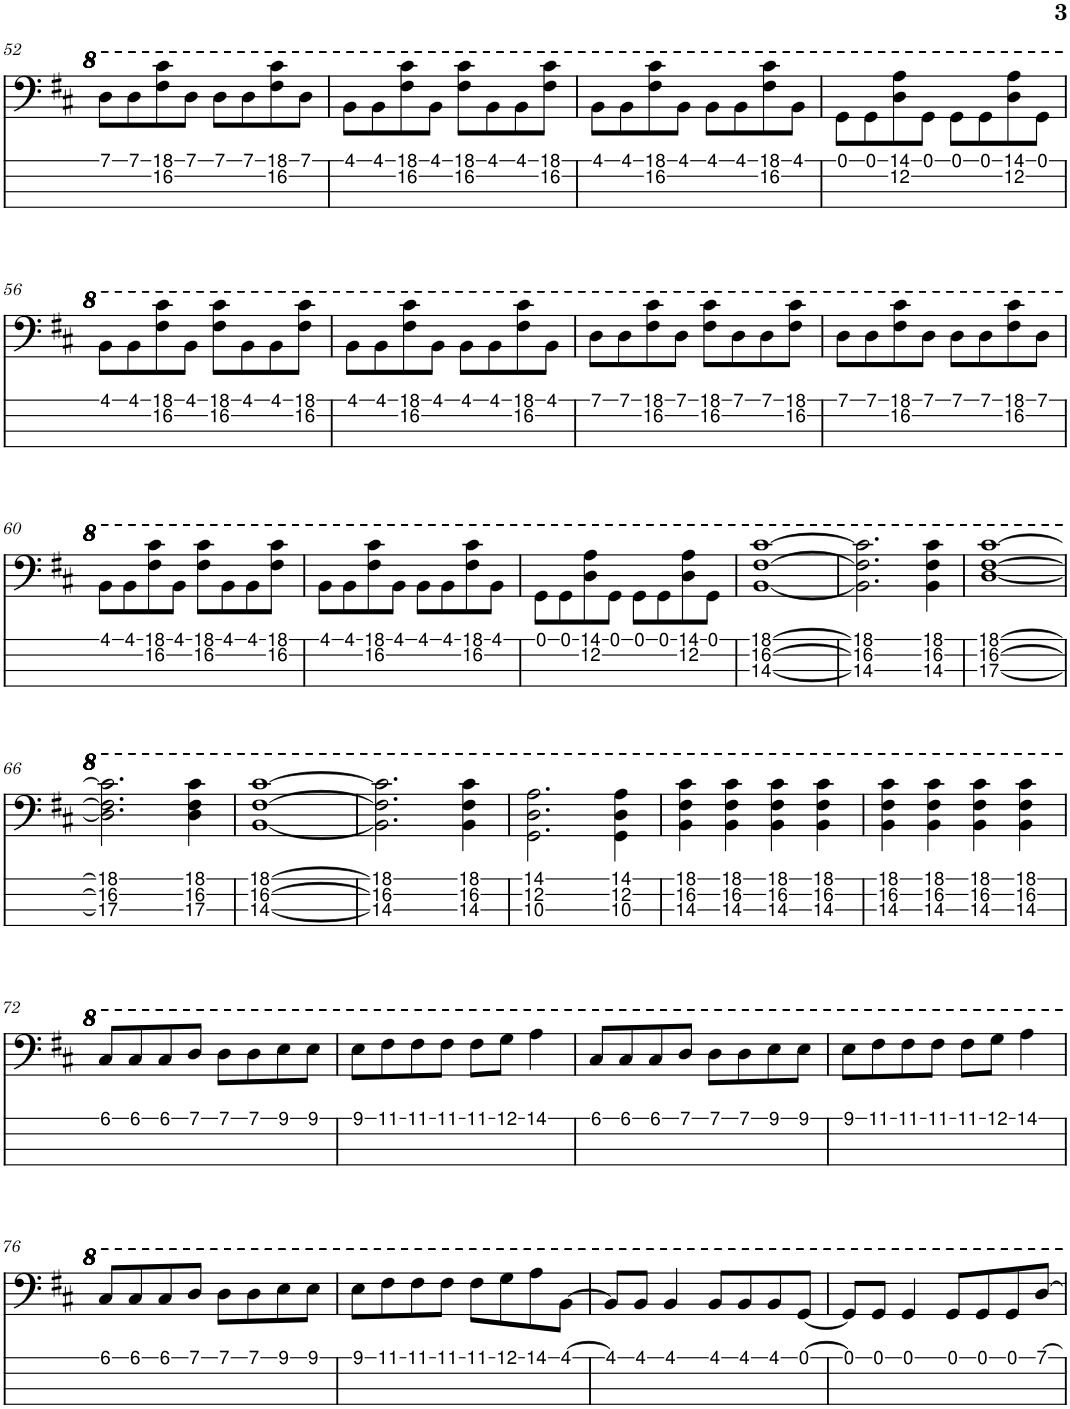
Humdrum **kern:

**kern	**kern
*part1	*part1
*staff2	*staff1
*I"Electric Bass	*
*I'El. B.	*
!!LO:PB:g=z
*	*clefF4
*Trd7c12	*Trd7c12
*k[f#c#]	*k[f#c#]
*M4/4	*M4/4
=52	=52
8dL	8d\L
8dJ	8d\
8f#\ 8cc#\L	8f#\ 8cc#\
8dJ	8d\J
8dL	8d\L
8dJ	8d\
8f#\ 8cc#\L	8f#\ 8cc#\
8dJ	8d\J
=53	=53
8BL	8B\L
8BJ	8B\
8f#\ 8cc#\L	8f#\ 8cc#\
8BJ	8B\J
8f#\ 8cc#\L	8f#\ 8cc#\L
8BJ	8B\
8BL	8B\
8f#\ 8cc#\J	8f#\ 8cc#\J
=54	=54
8BL	8B\L
8BJ	8B\
8f#\ 8cc#\L	8f#\ 8cc#\
8BJ	8B\J
8BL	8B\L
8BJ	8B\
8f#\ 8cc#\L	8f#\ 8cc#\
8BJ	8B\J
=55	=55
8GL	8G\L
8GJ	8G\
8d\ 8a\L	8d\ 8a\
8GJ	8G\J
8GL	8G\L
8GJ	8G\
8d\ 8a\L	8d\ 8a\
8GJ	8G\J
!!LO:LB:g=z
=56	=56
8BL	8B\L
8BJ	8B\
8f#\ 8cc#\L	8f#\ 8cc#\
8BJ	8B\J
8f#\ 8cc#\L	8f#\ 8cc#\L
8BJ	8B\
8BL	8B\
8f#\ 8cc#\J	8f#\ 8cc#\J
=57	=57
8BL	8B\L
8BJ	8B\
8f#\ 8cc#\L	8f#\ 8cc#\
8BJ	8B\J
8BL	8B\L
8BJ	8B\
8f#\ 8cc#\L	8f#\ 8cc#\
8BJ	8B\J
=58	=58
8dL	8d\L
8dJ	8d\
8f#\ 8cc#\L	8f#\ 8cc#\
8dJ	8d\J
8f#\ 8cc#\L	8f#\ 8cc#\L
8dJ	8d\
8dL	8d\
8f#\ 8cc#\J	8f#\ 8cc#\J
=59	=59
8dL	8d\L
8dJ	8d\
8f#\ 8cc#\L	8f#\ 8cc#\
8dJ	8d\J
8dL	8d\L
8dJ	8d\
8f#\ 8cc#\L	8f#\ 8cc#\
8dJ	8d\J
!!LO:LB:g=z
=60	=60
8BL	8B\L
8BJ	8B\
8f#\ 8cc#\L	8f#\ 8cc#\
8BJ	8B\J
8f#\ 8cc#\L	8f#\ 8cc#\L
8BJ	8B\
8BL	8B\
8f#\ 8cc#\J	8f#\ 8cc#\J
=61	=61
8BL	8B\L
8BJ	8B\
8f#\ 8cc#\L	8f#\ 8cc#\
8BJ	8B\J
8BL	8B\L
8BJ	8B\
8f#\ 8cc#\L	8f#\ 8cc#\
8BJ	8B\J
=62	=62
8GL	8G\L
8GJ	8G\
8d\ 8a\L	8d\ 8a\
8GJ	8G\J
8GL	8G\L
8GJ	8G\
8d\ 8a\L	8d\ 8a\
8GJ	8G\J
=63	=63
[1B [1f# [1cc#	[1B [1f# [1cc#
=64	=64
2.B] 2.f#] 2.cc#]	2.B\] 2.f#\] 2.cc#\]
4B 4f# 4cc#	4B\ 4f#\ 4cc#\
=65	=65
[1d [1f# [1cc#	[1d [1f# [1cc#
!!LO:LB:g=z
=66	=66
2.d] 2.f#] 2.cc#]	2.d\] 2.f#\] 2.cc#\]
4d 4f# 4cc#	4d\ 4f#\ 4cc#\
=67	=67
[1B [1f# [1cc#	[1B [1f# [1cc#
=68	=68
2.B] 2.f#] 2.cc#]	2.B\] 2.f#\] 2.cc#\]
4B 4f# 4cc#	4B\ 4f#\ 4cc#\
=69	=69
2.G 2.d 2.a	2.G\ 2.d\ 2.a\
4G 4d 4a	4G\ 4d\ 4a\
=70	=70
4B 4f# 4cc#	4B\ 4f#\ 4cc#\
4B 4f# 4cc#	4B\ 4f#\ 4cc#\
4B 4f# 4cc#	4B\ 4f#\ 4cc#\
4B 4f# 4cc#	4B\ 4f#\ 4cc#\
=71	=71
4B 4f# 4cc#	4B\ 4f#\ 4cc#\
4B 4f# 4cc#	4B\ 4f#\ 4cc#\
4B 4f# 4cc#	4B\ 4f#\ 4cc#\
4B 4f# 4cc#	4B\ 4f#\ 4cc#\
!!LO:LB:g=z
=72	=72
8c#L	8c#/L
8c#J	8c#/
8c#L	8c#/
8dJ	8d/J
8dL	8d\L
8dJ	8d\
8eL	8e\
8eJ	8e\J
=73	=73
8eL	8e\L
8f#J	8f#\
8f#L	8f#\
8f#J	8f#\J
8f#L	8f#\L
8gJ	8g\J
4a	4a\
=74	=74
8c#L	8c#/L
8c#J	8c#/
8c#L	8c#/
8dJ	8d/J
8dL	8d\L
8dJ	8d\
8eL	8e\
8eJ	8e\J
=75	=75
8eL	8e\L
8f#J	8f#\
8f#L	8f#\
8f#J	8f#\J
8f#L	8f#\L
8gJ	8g\J
4a	4a\
!!LO:LB:g=z
=76	=76
8c#L	8c#/L
8c#J	8c#/
8c#L	8c#/
8dJ	8d/J
8dL	8d\L
8dJ	8d\
8eL	8e\
8eJ	8e\J
=77	=77
8eL	8e\L
8f#J	8f#\
8f#L	8f#\
8f#J	8f#\J
8f#L	8f#\L
8gJ	8g\
8aL	8a\
[8BJ	[8B\J
=78	=78
8BL]	8B/L]
8BJ	8B/J
4B	4B/
8BL	8B/L
8BJ	8B/
8BL	8B/
[8GJ	[8G/J
=79	=79
8GL]	8G/L]
8GJ	8G/J
4G	4G/
8GL	8G/L
8GJ	8G/
8GL	8G/
[8dJ	[8d/J
=	=
*-	*-
